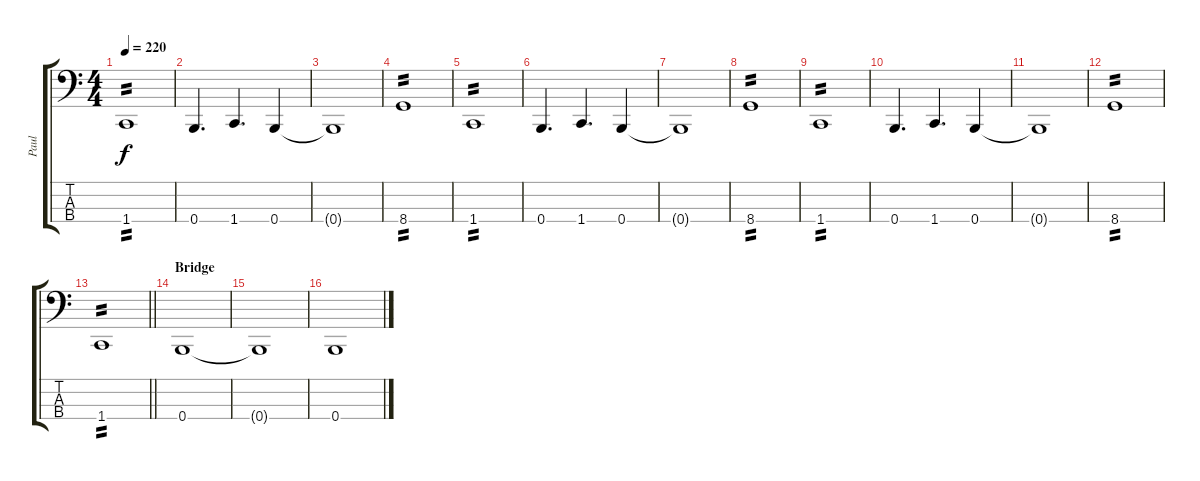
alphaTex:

\track ("Paul" "Paul") {instrument electricbasspick}
\staff {score tabs}
\tuning (E2 B1 Gb1 B0) {hide}
\ts (4 4)
\tempo 220
\clef f4
\ks c
1.4.1{tp 2 dy f} |
0.4.4{d} 1.4.4{d} 0.4.4 |
0.4{t}.1 |
8.4.1{tp 2} |
1.4.1{tp 2} |
0.4.4{d} 1.4.4{d} 0.4.4 |
0.4{t}.1 |
8.4.1{tp 2} |
1.4.1{tp 2} |
0.4.4{d} 1.4.4{d} 0.4.4 |
0.4{t}.1 |
8.4.1{tp 2} |
\barLineRight lightlight
1.4.1{tp 2} |
\section ("" "Bridge")
0.4.1 |
0.4{t}.1 |
0.4.1
